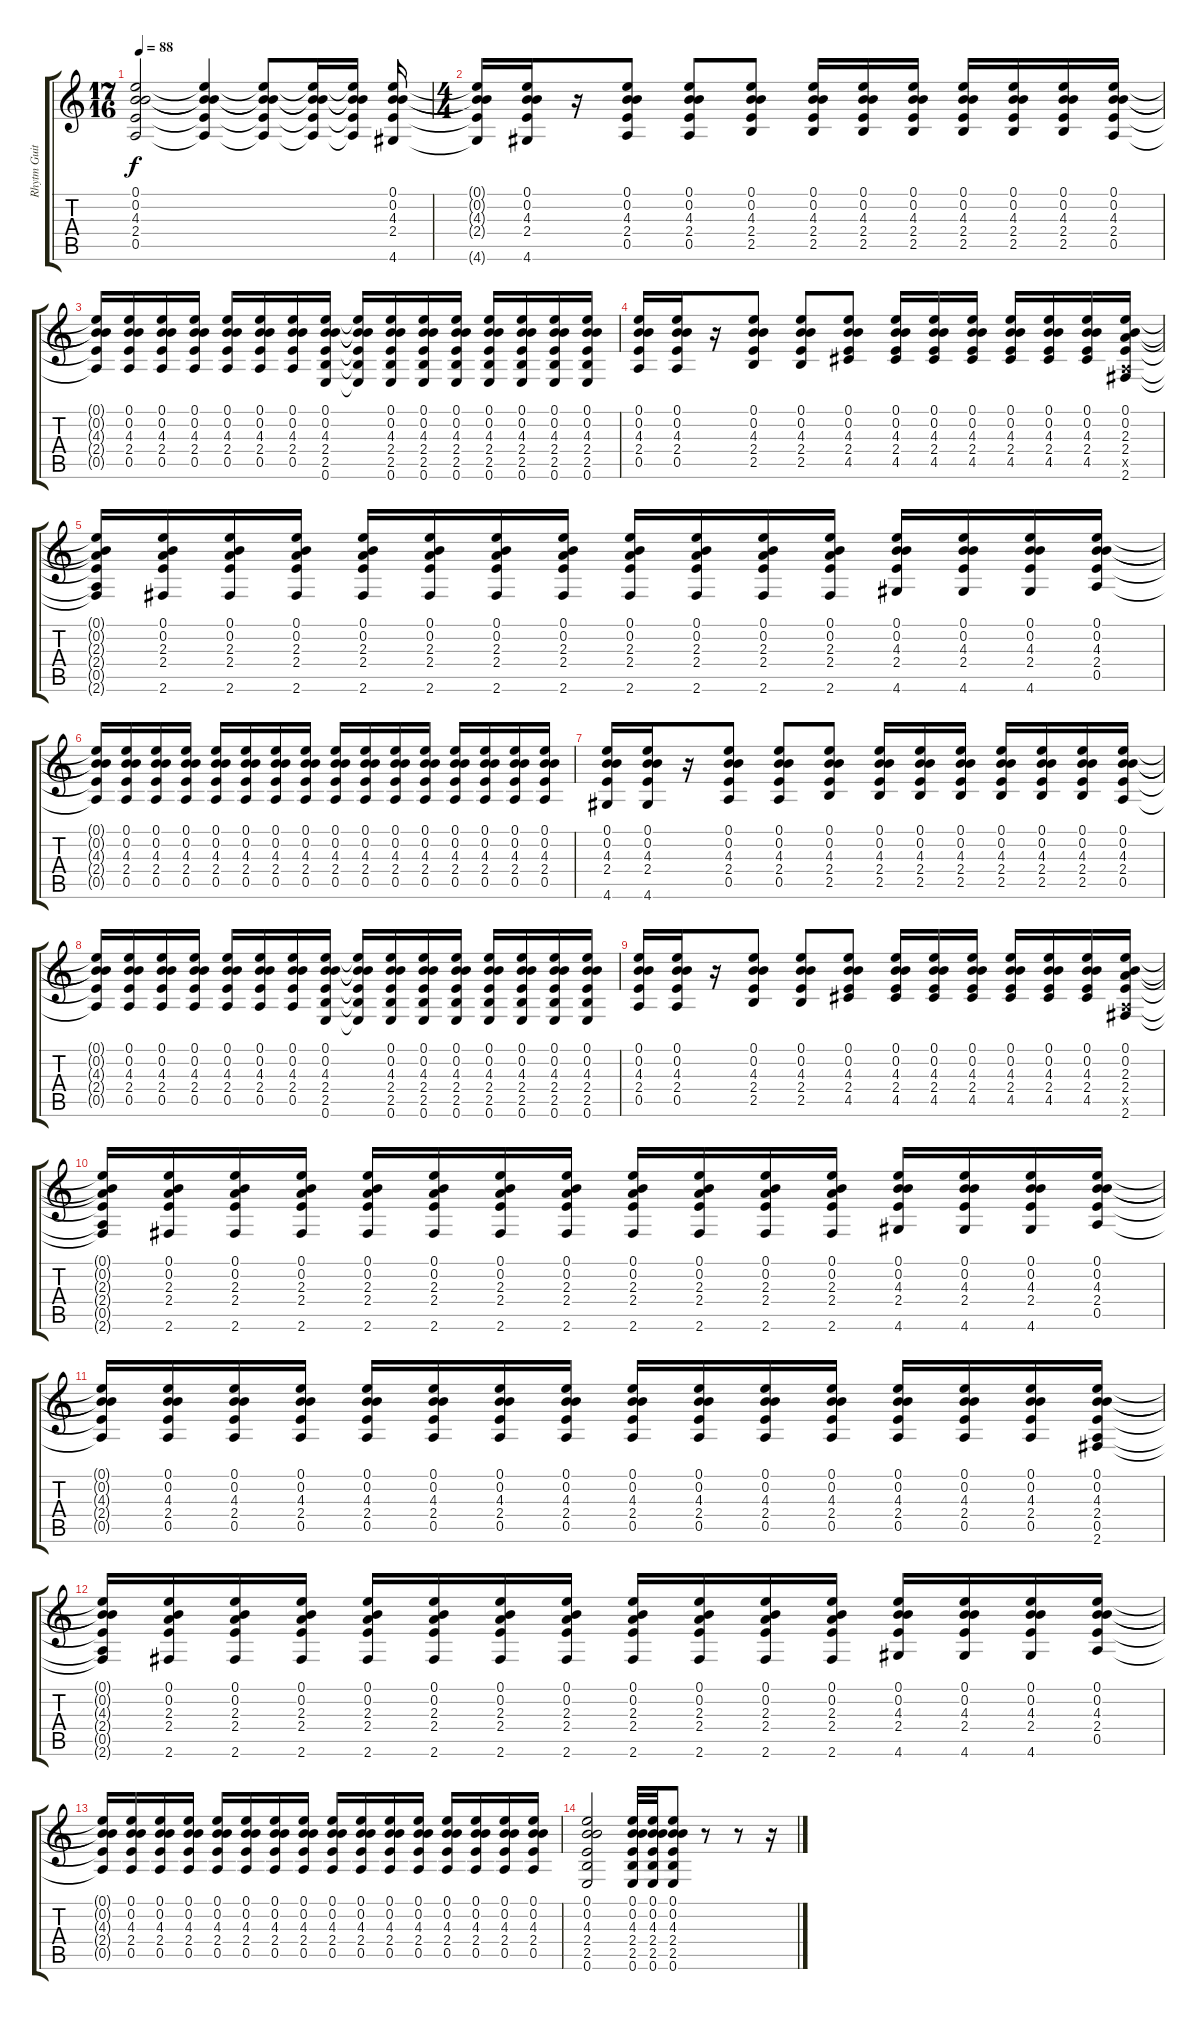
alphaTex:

\track ("Rhytm Guitar" "Rhytm Guit") {instrument overdrivenguitar}
\staff {score tabs}
\tuning (E4 B3 G3 D3 A2 E2) {hide}
\ts (17 16)
\tempo 88
\clef g2
\ks c
(0.1 0.2 4.3 2.4 0.5).2{dy f} (0.1{t} 0.2{t} 4.3{t} 2.4{t} 0.5{t}).4 (0.1{t} 0.2{t} 4.3{t} 2.4{t} 0.5{t}).8 (0.1{t} 0.2{t} 4.3{t} 2.4{t} 0.5{t}).16 (0.1{t} 0.2{t} 4.3{t} 2.4{t} 0.5{t}).16 (0.1 0.2 4.3 2.4 4.6).16{instrument overdrivenguitar} |
\ts (4 4)
(0.1{t} 0.2{t} 4.3{t} 2.4{t} 4.6{t}).16{instrument overdrivenguitar} (0.1 0.2 4.3 2.4 4.6).16 r.16 (0.1 0.2 4.3 2.4 0.5).8 (0.1 0.2 4.3 2.4 0.5).8 (0.1 0.2 4.3 2.4 2.5).8 (0.1 0.2 4.3 2.4 2.5).16 (0.1 0.2 4.3 2.4 2.5).16 (0.1 0.2 4.3 2.4 2.5).16 (0.1 0.2 4.3 2.4 2.5).16 (0.1 0.2 4.3 2.4 2.5).16 (0.1 0.2 4.3 2.4 2.5).16 (0.1 0.2 4.3 2.4 0.5).16 |
(0.1{t} 0.2{t} 4.3{t} 2.4{t} 0.5{t}).16 (0.1 0.2 4.3 2.4 0.5).16 (0.1 0.2 4.3 2.4 0.5).16 (0.1 0.2 4.3 2.4 0.5).16 (0.1 0.2 4.3 2.4 0.5).16 (0.1 0.2 4.3 2.4 0.5).16 (0.1 0.2 4.3 2.4 0.5).16 (0.1 0.2 4.3 2.4 2.5 0.6).16 (0.1{t} 0.2{t} 4.3{t} 2.4{t} 2.5{t} 0.6{t}).16 (0.1 0.2 4.3 2.4 2.5 0.6).16 (0.1 0.2 4.3 2.4 2.5 0.6).16 (0.1 0.2 4.3 2.4 2.5 0.6).16 (0.1 0.2 4.3 2.4 2.5 0.6).16 (0.1 0.2 4.3 2.4 2.5 0.6).16 (0.1 0.2 4.3 2.4 2.5 0.6).16 (0.1 0.2 4.3 2.4 2.5 0.6).16 |
(0.1 0.2 4.3 2.4 0.5).16 (0.1 0.2 4.3 2.4 0.5).16 r.16 (0.1 0.2 4.3 2.4 2.5).8 (0.1 0.2 4.3 2.4 2.5).8 (0.1 0.2 4.3 2.4 4.5).8 (0.1 0.2 4.3 2.4 4.5).16 (0.1 0.2 4.3 2.4 4.5).16 (0.1 0.2 4.3 2.4 4.5).16 (0.1 0.2 4.3 2.4 4.5).16 (0.1 0.2 4.3 2.4 4.5).16 (0.1 0.2 4.3 2.4 4.5).16 (0.1 0.2 2.3 2.4 0.5{x} 2.6).16 |
(0.1{t} 0.2{t} 2.3{t} 2.4{t} 0.5{t} 2.6{t}).16 (0.1 0.2 2.3 2.4 2.6).16 (0.1 0.2 2.3 2.4 2.6).16 (0.1 0.2 2.3 2.4 2.6).16 (0.1 0.2 2.3 2.4 2.6).16 (0.1 0.2 2.3 2.4 2.6).16 (0.1 0.2 2.3 2.4 2.6).16 (0.1 0.2 2.3 2.4 2.6).16 (0.1 0.2 2.3 2.4 2.6).16 (0.1 0.2 2.3 2.4 2.6).16 (0.1 0.2 2.3 2.4 2.6).16 (0.1 0.2 2.3 2.4 2.6).16 (0.1 0.2 4.3 2.4 4.6).16 (0.1 0.2 4.3 2.4 4.6).16 (0.1 0.2 4.3 2.4 4.6).16 (0.1 0.2 4.3 2.4 0.5).16 |
(0.1{t} 0.2{t} 4.3{t} 2.4{t} 0.5{t}).16 (0.1 0.2 4.3 2.4 0.5).16 (0.1 0.2 4.3 2.4 0.5).16 (0.1 0.2 4.3 2.4 0.5).16 (0.1 0.2 4.3 2.4 0.5).16 (0.1 0.2 4.3 2.4 0.5).16 (0.1 0.2 4.3 2.4 0.5).16 (0.1 0.2 4.3 2.4 0.5).16 (0.1 0.2 4.3 2.4 0.5).16 (0.1 0.2 4.3 2.4 0.5).16 (0.1 0.2 4.3 2.4 0.5).16 (0.1 0.2 4.3 2.4 0.5).16 (0.1 0.2 4.3 2.4 0.5).16 (0.1 0.2 4.3 2.4 0.5).16 (0.1 0.2 4.3 2.4 0.5).16 (0.1 0.2 4.3 2.4 0.5).16 |
(0.1 0.2 4.3 2.4 4.6).16 (0.1 0.2 4.3 2.4 4.6).16 r.16 (0.1 0.2 4.3 2.4 0.5).8 (0.1 0.2 4.3 2.4 0.5).8 (0.1 0.2 4.3 2.4 2.5).8 (0.1 0.2 4.3 2.4 2.5).16 (0.1 0.2 4.3 2.4 2.5).16 (0.1 0.2 4.3 2.4 2.5).16 (0.1 0.2 4.3 2.4 2.5).16 (0.1 0.2 4.3 2.4 2.5).16 (0.1 0.2 4.3 2.4 2.5).16 (0.1 0.2 4.3 2.4 0.5).16 |
(0.1{t} 0.2{t} 4.3{t} 2.4{t} 0.5{t}).16 (0.1 0.2 4.3 2.4 0.5).16 (0.1 0.2 4.3 2.4 0.5).16 (0.1 0.2 4.3 2.4 0.5).16 (0.1 0.2 4.3 2.4 0.5).16 (0.1 0.2 4.3 2.4 0.5).16 (0.1 0.2 4.3 2.4 0.5).16 (0.1 0.2 4.3 2.4 2.5 0.6).16 (0.1{t} 0.2{t} 4.3{t} 2.4{t} 2.5{t} 0.6{t}).16 (0.1 0.2 4.3 2.4 2.5 0.6).16 (0.1 0.2 4.3 2.4 2.5 0.6).16 (0.1 0.2 4.3 2.4 2.5 0.6).16 (0.1 0.2 4.3 2.4 2.5 0.6).16 (0.1 0.2 4.3 2.4 2.5 0.6).16 (0.1 0.2 4.3 2.4 2.5 0.6).16 (0.1 0.2 4.3 2.4 2.5 0.6).16 |
(0.1 0.2 4.3 2.4 0.5).16 (0.1 0.2 4.3 2.4 0.5).16 r.16 (0.1 0.2 4.3 2.4 2.5).8 (0.1 0.2 4.3 2.4 2.5).8 (0.1 0.2 4.3 2.4 4.5).8 (0.1 0.2 4.3 2.4 4.5).16 (0.1 0.2 4.3 2.4 4.5).16 (0.1 0.2 4.3 2.4 4.5).16 (0.1 0.2 4.3 2.4 4.5).16 (0.1 0.2 4.3 2.4 4.5).16 (0.1 0.2 4.3 2.4 4.5).16 (0.1 0.2 2.3 2.4 0.5{x} 2.6).16 |
(0.1{t} 0.2{t} 2.3{t} 2.4{t} 0.5{t} 2.6{t}).16 (0.1 0.2 2.3 2.4 2.6).16 (0.1 0.2 2.3 2.4 2.6).16 (0.1 0.2 2.3 2.4 2.6).16 (0.1 0.2 2.3 2.4 2.6).16 (0.1 0.2 2.3 2.4 2.6).16 (0.1 0.2 2.3 2.4 2.6).16 (0.1 0.2 2.3 2.4 2.6).16 (0.1 0.2 2.3 2.4 2.6).16 (0.1 0.2 2.3 2.4 2.6).16 (0.1 0.2 2.3 2.4 2.6).16 (0.1 0.2 2.3 2.4 2.6).16 (0.1 0.2 4.3 2.4 4.6).16 (0.1 0.2 4.3 2.4 4.6).16 (0.1 0.2 4.3 2.4 4.6).16 (0.1 0.2 4.3 2.4 0.5).16 |
(0.1{t} 0.2{t} 4.3{t} 2.4{t} 0.5{t}).16 (0.1 0.2 4.3 2.4 0.5).16 (0.1 0.2 4.3 2.4 0.5).16 (0.1 0.2 4.3 2.4 0.5).16 (0.1 0.2 4.3 2.4 0.5).16 (0.1 0.2 4.3 2.4 0.5).16 (0.1 0.2 4.3 2.4 0.5).16 (0.1 0.2 4.3 2.4 0.5).16 (0.1 0.2 4.3 2.4 0.5).16 (0.1 0.2 4.3 2.4 0.5).16 (0.1 0.2 4.3 2.4 0.5).16 (0.1 0.2 4.3 2.4 0.5).16 (0.1 0.2 4.3 2.4 0.5).16 (0.1 0.2 4.3 2.4 0.5).16 (0.1 0.2 4.3 2.4 0.5).16 (0.1 0.2 4.3 2.4 0.5 2.6).16 |
(0.1{t} 0.2{t} 4.3{t} 2.4{t} 0.5{t} 2.6{t}).16 (0.1 0.2 2.3 2.4 2.6).16 (0.1 0.2 2.3 2.4 2.6).16 (0.1 0.2 2.3 2.4 2.6).16 (0.1 0.2 2.3 2.4 2.6).16 (0.1 0.2 2.3 2.4 2.6).16 (0.1 0.2 2.3 2.4 2.6).16 (0.1 0.2 2.3 2.4 2.6).16 (0.1 0.2 2.3 2.4 2.6).16 (0.1 0.2 2.3 2.4 2.6).16 (0.1 0.2 2.3 2.4 2.6).16 (0.1 0.2 2.3 2.4 2.6).16 (0.1 0.2 4.3 2.4 4.6).16 (0.1 0.2 4.3 2.4 4.6).16 (0.1 0.2 4.3 2.4 4.6).16 (0.1 0.2 4.3 2.4 0.5).16 |
(0.1{t} 0.2{t} 4.3{t} 2.4{t} 0.5{t}).16 (0.1 0.2 4.3 2.4 0.5).16 (0.1 0.2 4.3 2.4 0.5).16 (0.1 0.2 4.3 2.4 0.5).16 (0.1 0.2 4.3 2.4 0.5).16 (0.1 0.2 4.3 2.4 0.5).16 (0.1 0.2 4.3 2.4 0.5).16 (0.1 0.2 4.3 2.4 0.5).16 (0.1 0.2 4.3 2.4 0.5).16 (0.1 0.2 4.3 2.4 0.5).16 (0.1 0.2 4.3 2.4 0.5).16 (0.1 0.2 4.3 2.4 0.5).16 (0.1 0.2 4.3 2.4 0.5).16 (0.1 0.2 4.3 2.4 0.5).16 (0.1 0.2 4.3 2.4 0.5).16 (0.1 0.2 4.3 2.4 0.5).16 |
(0.1 0.2 4.3 2.4 2.5 0.6).2 (0.1 0.2 4.3 2.4 2.5 0.6).32 (0.1 0.2 4.3 2.4 2.5 0.6).32 (0.1 0.2 4.3 2.4 2.5 0.6).8 r.8 r.8 r.16
